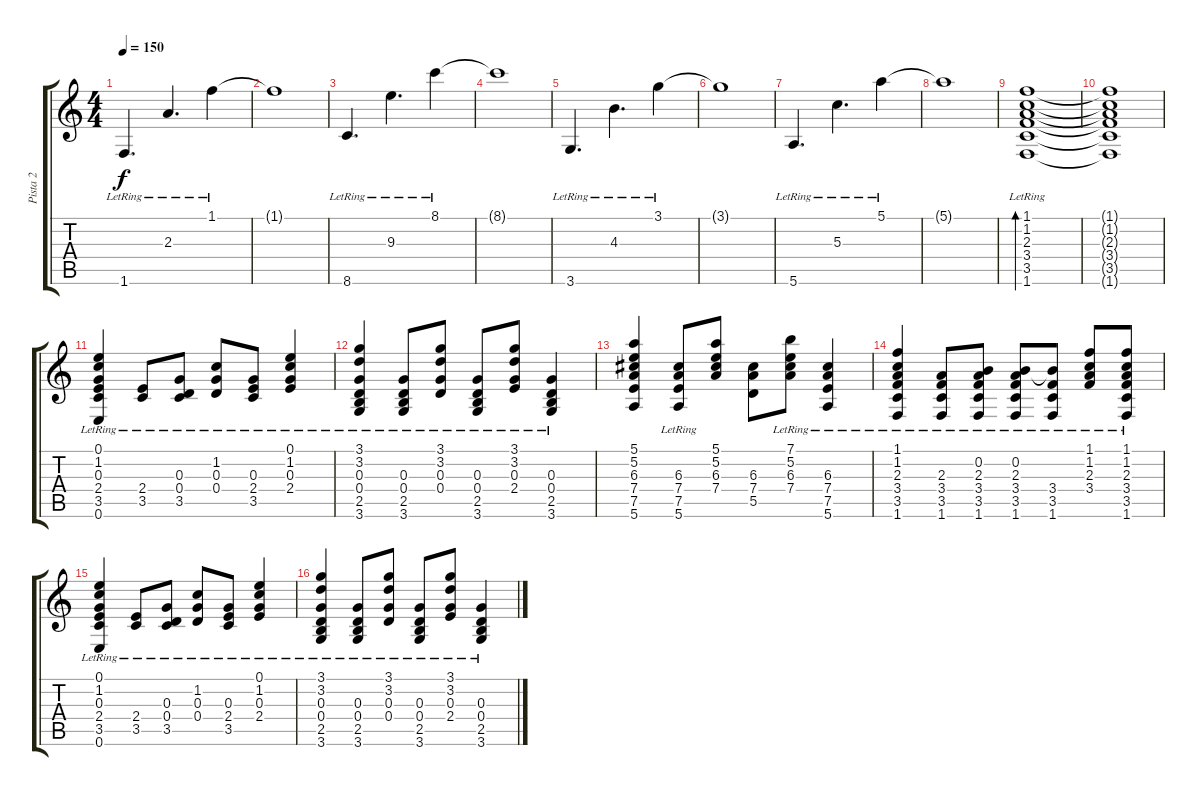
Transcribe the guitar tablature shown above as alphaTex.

\track ("Pista 2" "Pista 2") {instrument acousticguitarsteel}
\staff {score tabs}
\tuning (E4 B3 G3 D3 A2 E2) {hide}
\ts (4 4)
\tempo 150
\clef g2
\ks c
1.6{lr}.4{d dy f} 2.3{lr}.4{d} 1.1{lr}.4 |
1.1{t}.1 |
8.6{lr}.4{d} 9.3{lr}.4{d} 8.1{lr}.4 |
8.1{t}.1 |
3.6{lr}.4{d} 4.3{lr}.4{d} 3.1{lr}.4 |
3.1{t}.1 |
5.6{lr}.4{d} 5.3{lr}.4{d} 5.1{lr}.4 |
5.1{t}.1 |
(1.1 1.2 2.3 3.4 3.5 1.6{lr}).1{bd 480} |
(1.1{t} 1.2{t} 2.3{t} 3.4{t} 3.5{t} 1.6{t}).1 |
(0.1 1.2 0.3 2.4 3.5{lr} 0.6).4 (2.4 3.5{lr}).8 (0.3 0.4{lr} 3.5).8 (1.2 0.3 0.4{lr}).8 (0.3 2.4{lr} 3.5).8 (0.1 1.2 0.3{lr} 2.4).4 |
(3.1 3.2 0.3 0.4 2.5 3.6{lr}).4 (0.3 0.4 2.5 3.6{lr}).8 (3.1 3.2 0.3 0.4{lr}).8 (0.3 0.4{lr} 2.5 3.6).8 (3.1 3.2 0.3 2.4{lr}).8 (0.3 0.4 2.5 3.6{lr}).4 |
(5.1 5.2 6.3 7.4 7.5 5.6).4 (6.3 7.4 7.5{lr} 5.6).8 (5.1 5.2 6.3 7.4).8 (6.3 7.4 5.5).8 (7.1 5.2 6.3 7.4{lr}).8 (6.3 7.4 7.5{lr} 5.6).4 |
(1.1 1.2 2.3 3.4 3.5 1.6{lr}).4 (2.3 3.4 3.5 1.6{lr}).8 (0.2 2.3 3.4{lr} 3.5 1.6).8 (0.2 2.3 3.4{lr} 3.5 1.6).8 (0.2{t} 3.4{lr} 3.5 1.6).8 (1.1 1.2 2.3 3.4{lr}).8 (1.1 1.2 2.3 3.4{lr} 3.5 1.6).8 |
(0.1 1.2 0.3 2.4 3.5{lr} 0.6).4 (2.4 3.5{lr}).8 (0.3 0.4{lr} 3.5).8 (1.2 0.3 0.4{lr}).8 (0.3 2.4{lr} 3.5).8 (0.1 1.2 0.3{lr} 2.4).4 |
(3.1 3.2 0.3 0.4 2.5 3.6{lr}).4 (0.3 0.4 2.5 3.6{lr}).8 (3.1 3.2 0.3 0.4{lr}).8 (0.3 0.4{lr} 2.5 3.6).8 (3.1 3.2 0.3 2.4{lr}).8 (0.3 0.4 2.5 3.6{lr}).4
